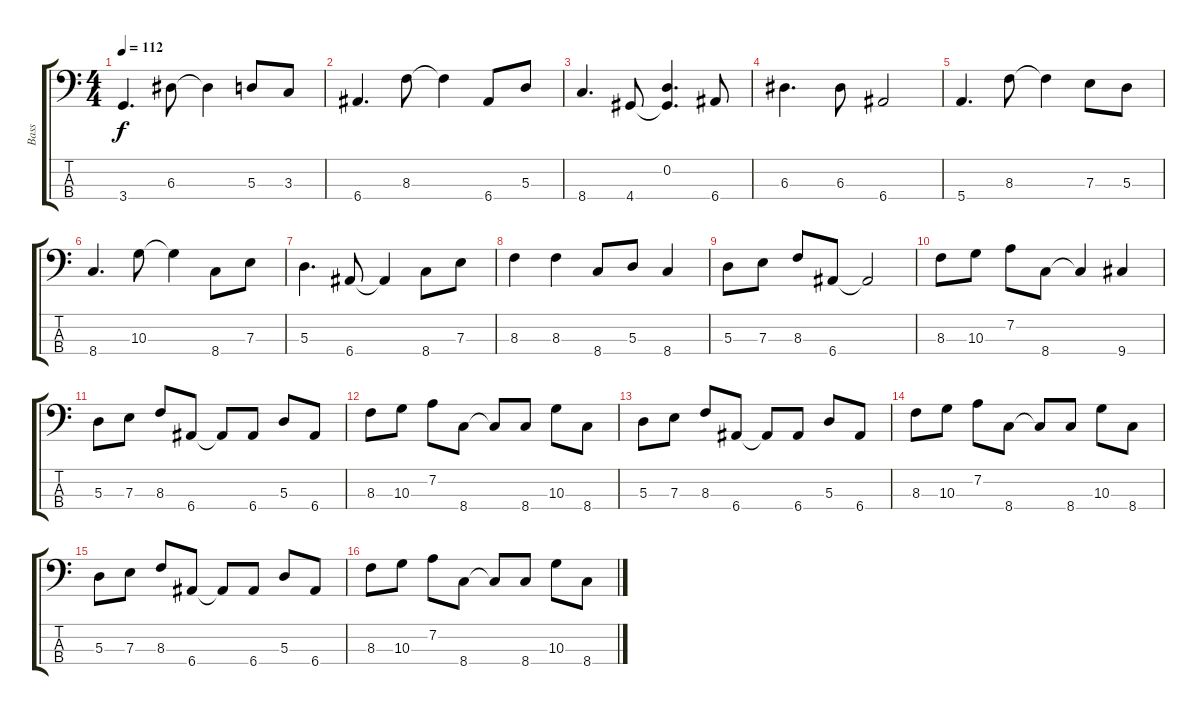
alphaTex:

\track ("Bass" "Bass") {instrument electricbasspick}
\staff {score tabs}
\tuning (G2 D2 A1 E1) {hide}
\ts (4 4)
\tempo 112
\clef f4
\ks c
3.4.4{d dy f} 6.3.8 6.3{t}.4 5.3.8 3.3.8 |
6.4.4{d} 8.3.8 8.3{t}.4 6.4.8 5.3.8 |
8.4.4{d} 4.4.8 (0.2{t} 4.4{t}).4{d} 6.4.8 |
6.3.4{d} 6.3.8 6.4.2 |
5.4.4{d} 8.3.8 8.3{t}.4 7.3.8 5.3.8 |
8.4.4{d} 10.3.8 10.3{t}.4 8.4.8 7.3.8 |
5.3.4{d} 6.4.8 6.4{t}.4 8.4.8 7.3.8 |
8.3.4 8.3.4 8.4.8 5.3.8 8.4.4 |
5.3.8 7.3.8 8.3.8 6.4.8 6.4{t}.2 |
8.3.8 10.3.8 7.2.8 8.4.8 8.4{t}.4 9.4.4 |
5.3.8 7.3.8 8.3.8 6.4.8 6.4{t}.8 6.4.8 5.3.8 6.4.8 |
8.3.8 10.3.8 7.2.8 8.4.8 8.4{t}.8 8.4.8 10.3.8 8.4.8 |
5.3.8 7.3.8 8.3.8 6.4.8 6.4{t}.8 6.4.8 5.3.8 6.4.8 |
8.3.8 10.3.8 7.2.8 8.4.8 8.4{t}.8 8.4.8 10.3.8 8.4.8 |
5.3.8 7.3.8 8.3.8 6.4.8 6.4{t}.8 6.4.8 5.3.8 6.4.8 |
8.3.8 10.3.8 7.2.8 8.4.8 8.4{t}.8 8.4.8 10.3.8 8.4.8
